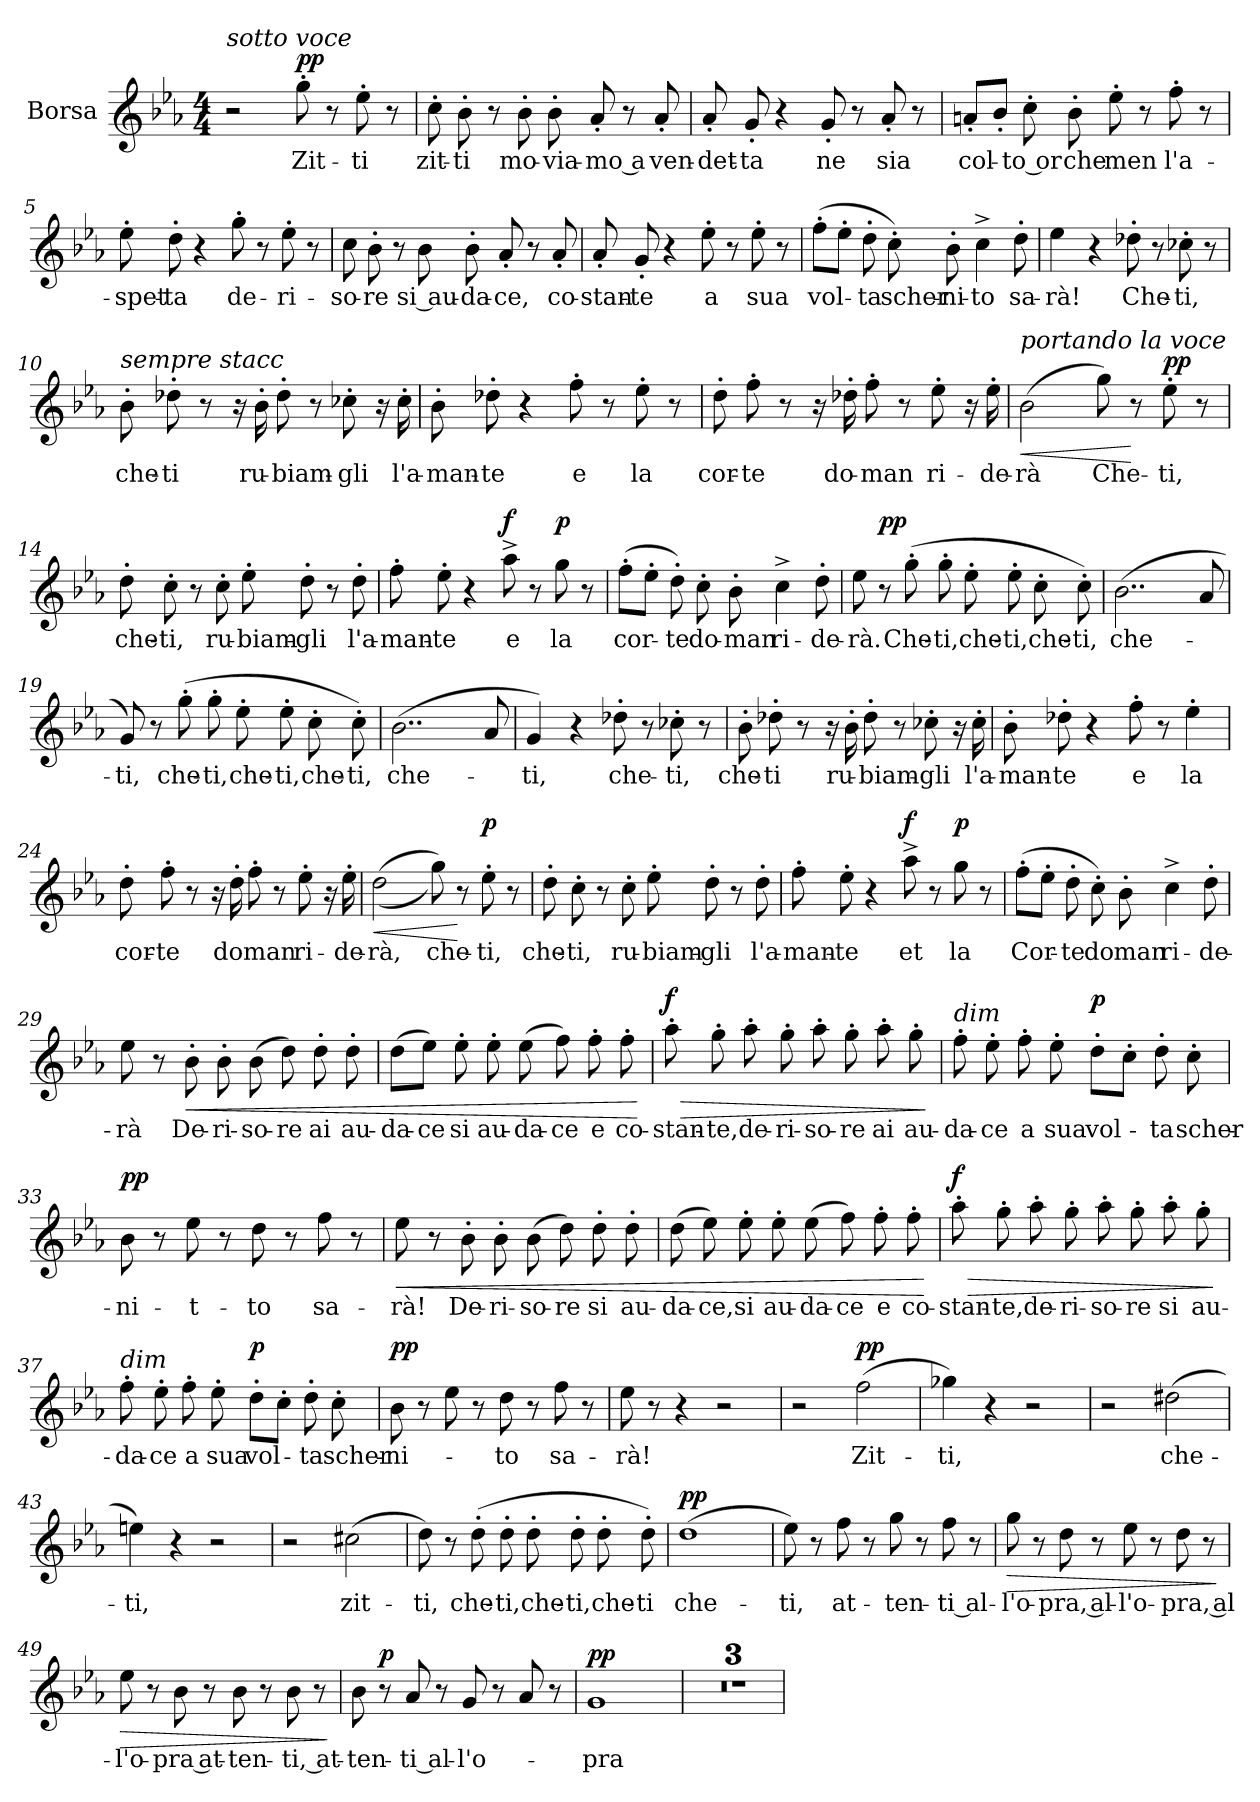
**kern	**text	**dynam
*part1	*part1	*part1
*staff1	*staff1	*staff1
*I"Borsa	*	*
*I'Bor.	*	*
*clefG2	*	*
*k[b-e-a-]	*	*
*M4/4	*	*
=1	=1	=1
!LO:TX:a:i:t=sotto voce	!	!
2r	.	.
!	!	!LO:DY:a
8gg'\	Zit-	pp
8r	.	.
8ee-'\	-ti	.
8r	.	.
=2	=2	=2
8cc'\	zit-	.
8b-'\	-ti	.
8r	.	.
8b-'\	mo-	.
8b-'\	-via-	.
8a-'/	-mo a	.
8r	.	.
8a-'/	ven-	.
=3	=3	=3
8a-'/	-det-	.
8g'/	-ta	.
4r	.	.
8g'/	ne	.
8r	.	.
8a-'/	sia	.
8r	.	.
!!LO:PB:g=z
=4	=4	=4
8an'/L	col-	.
8b-'/J	.	.
8cc'\	-to or	.
8b-'\	che	.
8ee-'\	men	.
8r	.	.
8ff'\	l'a-	.
8r	.	.
=5	=5	=5
8ee-'\	-spet-	.
8dd'\	-ta	.
4r	.	.
8gg'\	de-	.
8r	.	.
8ee-'\	-ri-	.
8r	.	.
=6	=6	=6
8cc\	-so-	.
8b-'\	-re	.
8r	.	.
8b-\	si au-	.
8b-'\	-da-	.
8a-'/	-ce,	.
8r	.	.
8a-'/	co-	.
!!LO:PB:g=z
=7	=7	=7
8a-'/	-stan-	.
8g'/	-te	.
4r	.	.
8ee-'\	a	.
8r	.	.
8ee-'\	sua	.
8r	.	.
=8	=8	=8
(8ff'\L	vol-	.
8ee-'\J	.	.
8dd'\	-ta	.
8cc'\)	scher-	.
8b-'\	-ni-	.
4cc^\	-to	.
8dd'\	sa-	.
=9	=9	=9
4ee-\	-rà!	.
4r	.	.
8dd-X'\	Che-	.
8r	.	.
8cc-X'\	-ti,	.
8r	.	.
!!LO:PB:g=z
=10	=10	=10
!LO:TX:a:i:t=sempre stacc	!	!
8b-'\	che-	.
8dd-X'\	-ti	.
8r	.	.
16r	.	.
16b-'\	ru-	.
8dd-'\	-biam-	.
8r	.	.
8cc-X'\	-gli	.
16r	.	.
16cc-'\	l'a-	.
=11	=11	=11
8b-'\	-man-	.
8dd-X'\	-te	.
4r	.	.
8ff'\	e	.
8r	.	.
8ee-'\	la	.
8r	.	.
=12	=12	=12
8dd'\	cor-	.
8ff'\	-te	.
8r	.	.
16r	.	.
16dd-X'\	do-	.
8ff'\	-man	.
8r	.	.
8ee-'\	ri-	.
16r	.	.
16ee-'\	-de-	.
!!LO:PB:g=z
=13	=13	=13
!LO:TX:a:i:t=portando la voce	!	!
!	!	!LO:HP:b
(2b-\	-rà	<
8gg\)	Che-	.
8r	.	[
!	!	!LO:DY:a
8ee-'\	-ti,	pp
8r	.	.
=14	=14	=14
8dd'\	che-	.
8cc'\	-ti,	.
8r	.	.
8cc'\	ru-	.
8ee-'\	-biam-	.
8dd'\	-gli	.
8r	.	.
8dd'\	l'a-	.
=15	=15	=15
8ff'\	-man-	.
8ee-'\	-te	.
4r	.	.
!	!	!LO:DY:a
8aa-^\	e	f
8r	.	.
!	!	!LO:DY:a
8gg\	la	p
8r	.	.
!!LO:PB:g=z
=16	=16	=16
(8ff'\L	cor-	.
8ee-'\J	.	.
8dd'\)	-te	.
8cc'\	do-	.
8b-'\	-man	.
4cc^\	ri-	.
8dd'\	-de-	.
=17	=17	=17
8ee-\	-rà.	.
!	!	!LO:DY:a
8r	.	pp
(8gg'\	Che-	.
8gg'\	-ti,	.
8ee-'\	che-	.
8ee-'\	-ti,	.
8cc'\	che-	.
8cc'\)	-ti,	.
=18	=18	=18
(2..b-\	che-	.
8a-/	.	.
!!LO:PB:g=z
=19	=19	=19
8g/)	-ti,	.
8r	.	.
(8gg'\	che-	.
8gg'\	-ti,	.
8ee-'\	che-	.
8ee-'\	-ti,	.
8cc'\	che-	.
8cc'\)	-ti,	.
=20	=20	=20
(2..b-\	che-	.
8a-/	.	.
=21	=21	=21
4g/)	-ti,	.
4r	.	.
8dd-X'\	che-	.
8r	.	.
8cc-X'\	-ti,	.
8r	.	.
!!LO:PB:g=z
=22	=22	=22
8b-'\	che-	.
8dd-X'\	-ti	.
8r	.	.
16r	.	.
16b-'\	ru-	.
8dd-'\	-biam-	.
8r	.	.
8cc-X'\	-gli	.
16r	.	.
16cc-'\	l'a-	.
=23	=23	=23
8b-'\	-man-	.
8dd-X'\	-te	.
4r	.	.
8ff'\	e	.
8r	.	.
4ee-'\	la	.
!!LO:PB:g=z
=24	=24	=24
8dd'\	cor-	.
8ff'\	-te	.
8r	.	.
16r	.	.
16dd'\	do	.
8ff'\	man	.
8r	.	.
8ee-'\	ri-	.
16r	.	.
16ee-'\	-de-	.
=25	=25	=25
!	!	!LO:HP:b
((2dd\	-rà,	<
8gg\))	che-	.
8r	.	[
!	!	!LO:DY:a
8ee-'\	-ti,	p
8r	.	.
=26	=26	=26
8dd'\	che-	.
8cc'\	-ti,	.
8r	.	.
8cc'\	ru-	.
8ee-'\	-biam-	.
8dd'\	-gli	.
8r	.	.
8dd'\	l'a-	.
!!LO:PB:g=z
=27	=27	=27
8ff'\	-man-	.
8ee-'\	-te	.
4r	.	.
!	!	!LO:DY:a
8aa-^\	et	f
8r	.	.
!	!	!LO:DY:a
8gg\	la	p
8r	.	.
=28	=28	=28
(8ff'\L	Cor-	.
8ee-'\J	.	.
8dd'\	-te	.
8cc'\)	do	.
8b-'\	man	.
4cc^\	ri-	.
8dd'\	-de-	.
=29	=29	=29
8ee-\	-rà	.
8r	.	.
!	!	!LO:HP:b
8b-'\	De-	<
8b-'\	-ri-	.
(8b-\	-so-	.
8dd\)	-re	.
8dd'\	ai	.
8dd'\	au-	.
!!LO:PB:g=z
=30	=30	=30
(8dd\L	-da-	.
8ee-\J)	-ce	.
8ee-'\	si	.
8ee-'\	au-	.
(8ee-\	-da-	.
8ff\)	-ce	.
8ff'\	e	.
8ff'\	co-	.
.	.	[
=31	=31	=31
!	!	!LO:HP:b
!	!	!LO:DY:n=1:a
8aa-'\	-stan-	> f
8gg'\	-te,	.
8aa-'\	de-	.
8gg'\	-ri-	.
8aa-'\	-so-	.
8gg'\	-re	.
8aa-'\	ai	.
8gg'\	au-	.
.	.	]
=32	=32	=32
!LO:TX:a:i:t=dim	!	!
8ff'\	-da-	.
8ee-'\	-ce	.
8ff'\	a	.
8ee-'\	sua	.
!	!	!LO:DY:a
8dd'\L	vol-	p
8cc'\J	.	.
8dd'\	-ta	.
8cc'\	scher-	.
!!LO:PB:g=z
=33	=33	=33
!	!	!LO:DY:a
8b-\	-ni-	pp
8r	.	.
8ee-\	-t-	.
8r	.	.
8dd\	-to	.
8r	.	.
8ff\	sa-	.
8r	.	.
=34	=34	=34
!	!	!LO:HP:b
8ee-\	-rà!	<
8r	.	.
8b-'\	De-	.
8b-'\	-ri-	.
(8b-\	-so-	.
8dd\)	-re	.
8dd'\	si	.
8dd'\	au-	.
=35	=35	=35
(8dd\	-da-	.
8ee-\)	-ce,	.
8ee-'\	si	.
8ee-'\	au-	.
(8ee-\	-da-	.
8ff\)	-ce	.
8ff'\	e	.
8ff'\	co-	.
.	.	[
!!LO:PB:g=z
=36	=36	=36
!	!	!LO:HP:b
!	!	!LO:DY:n=1:a
8aa-'\	-stan-	> f
8gg'\	-te,	.
8aa-'\	de-	.
8gg'\	-ri-	.
8aa-'\	-so-	.
8gg'\	-re	.
8aa-'\	si	.
8gg'\	au-	.
.	.	]
=37	=37	=37
!LO:TX:a:i:t=dim	!	!
8ff'\	-da-	.
8ee-'\	-ce	.
8ff'\	a	.
8ee-'\	sua	.
!	!	!LO:DY:a
8dd'\L	vol-	p
8cc'\J	.	.
8dd'\	-ta	.
8cc'\	scher-	.
=38	=38	=38
!	!	!LO:DY:a
8b-\	-ni-	pp
8r	.	.
8ee-\	.	.
8r	.	.
8dd\	-to	.
8r	.	.
8ff\	sa-	.
8r	.	.
!!LO:PB:g=z
=39	=39	=39
8ee-\	-rà!	.
8r	.	.
4r	.	.
2r	.	.
=40	=40	=40
2r	.	.
!	!	!LO:DY:a
(2ff\	Zit-	pp
=41	=41	=41
4gg-X\)	-ti,	.
4r	.	.
2r	.	.
=42	=42	=42
2r	.	.
(2dd#X\	che-	.
!!LO:PB:g=z
=43	=43	=43
4een\)	-ti,	.
4r	.	.
2r	.	.
=44	=44	=44
2r	.	.
(2cc#X\	zit-	.
=45	=45	=45
8dd\)	-ti,	.
8r	.	.
(8dd'\	che-	.
8dd'\	-ti,	.
8dd'\	che-	.
8dd'\	-ti,	.
8dd'\	che-	.
8dd'\)	-ti	.
=46	=46	=46
!	!	!LO:DY:a
(1dd	che-	pp
!!LO:PB:g=z
=47	=47	=47
8ee-\)	-ti,	.
8r	.	.
8ff\	at-	.
8r	.	.
8gg\	-ten-	.
8r	.	.
8ff\	-ti al-	.
8r	.	.
=48	=48	=48
!	!	!LO:HP:b
8gg\	-l'o-	>
8r	.	.
8dd\	-pra, al-	.
8r	.	.
8ee-\	-l'o-	.
8r	.	.
8dd\	-pra, al-	.
8r	.	.
.	.	]
=49	=49	=49
!	!	!LO:HP:b
8ee-\	-l'o-	>
8r	.	.
8b-\	-pra at-	.
8r	.	.
8b-\	-ten-	.
8r	.	.
8b-\	-ti, at-	.
8r	.	.
.	.	]
!!LO:PB:g=z
=50	=50	=50
8b-\	-ten-	.
!	!	!LO:DY:a
8r	.	p
8a-/	-ti al-	.
8r	.	.
8g/	-l'o-	.
8r	.	.
8a-/	.	.
8r	.	.
=51	=51	=51
!	!	!LO:DY:a
1g	-pra	pp
=52	=52	=52
1r	.	.
=53	=53	=53
1r	.	.
!!LO:LB:g=z
=54	=54	=54
1r	.	.
=	=	=
*-	*-	*-
